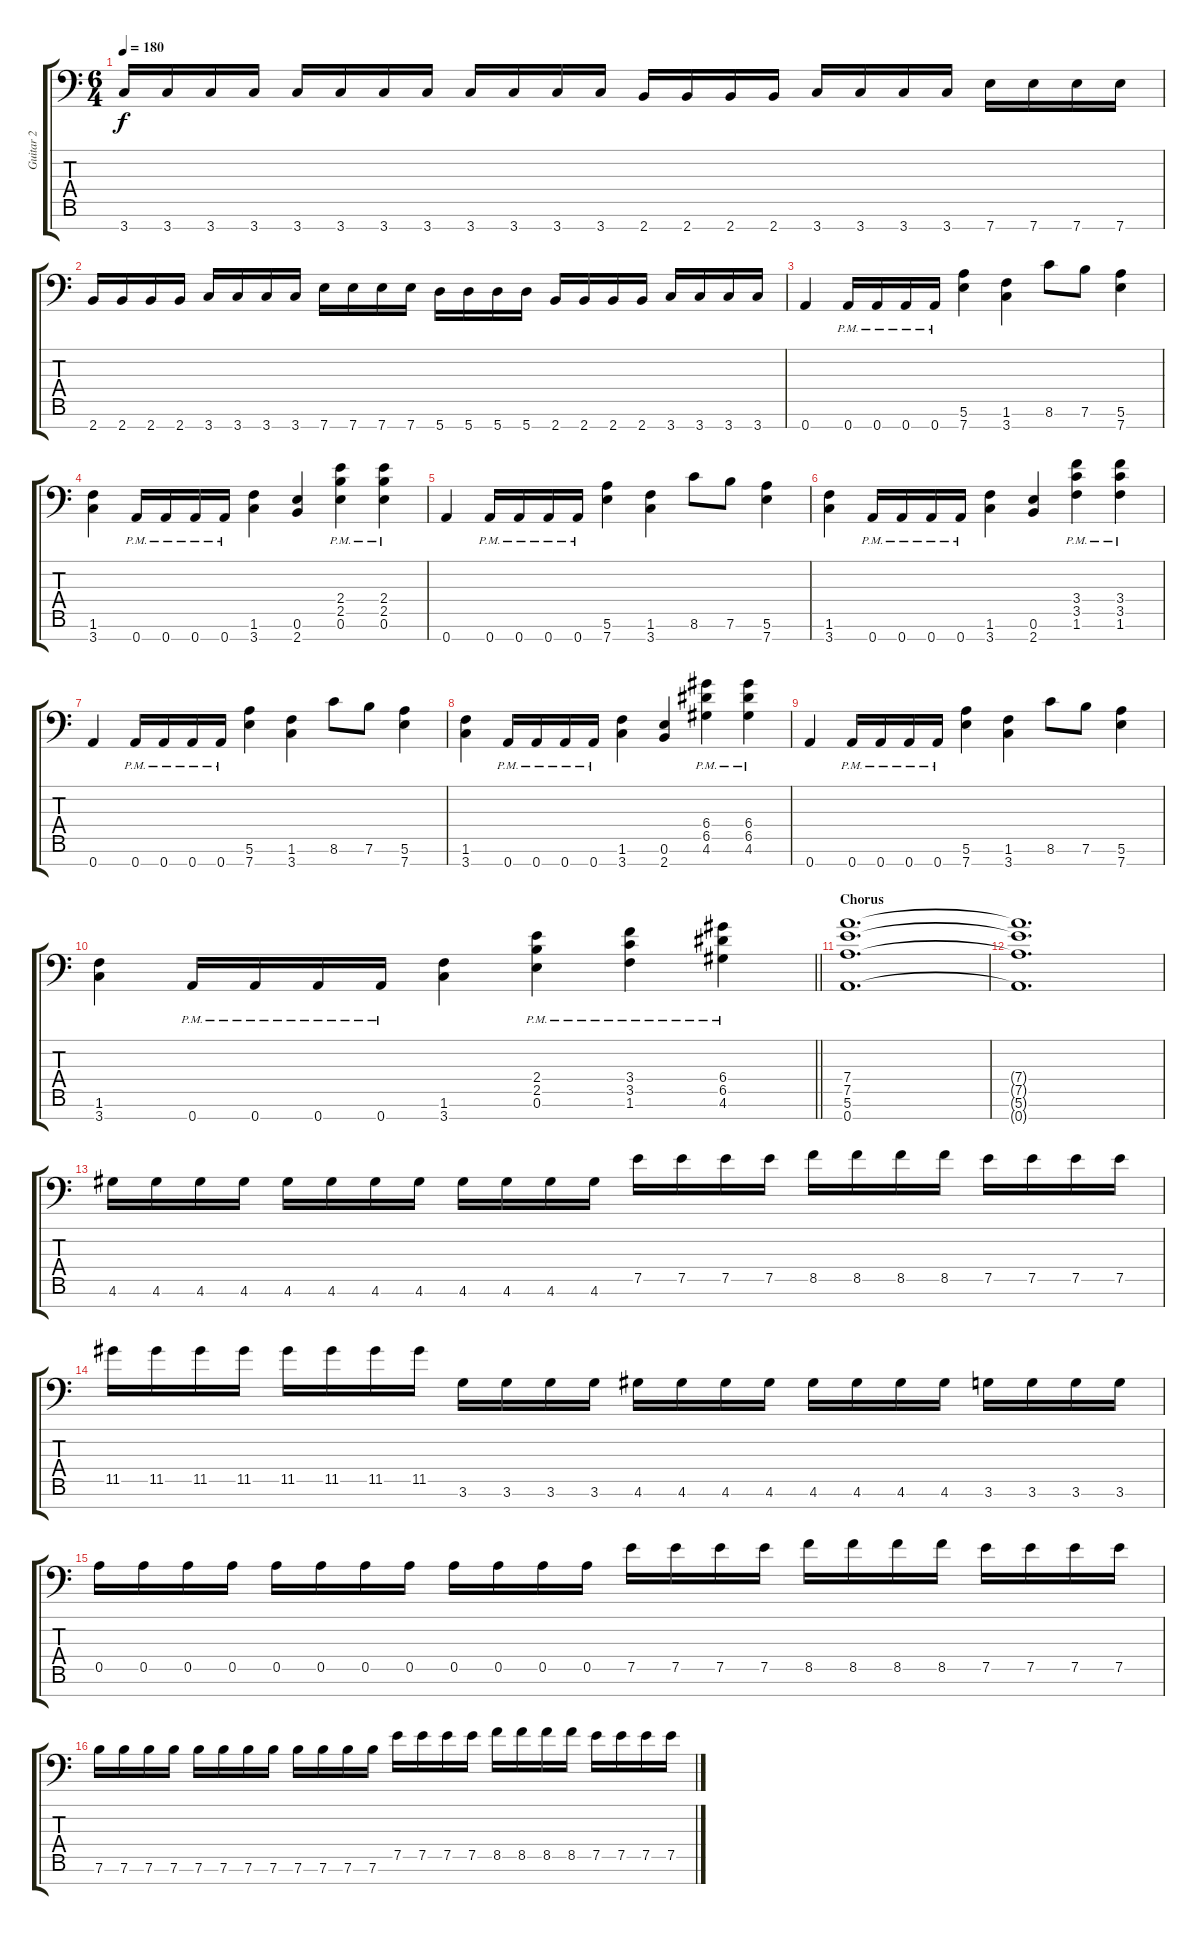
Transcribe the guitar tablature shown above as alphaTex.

\track ("Guitar 2" "Guitar 2") {instrument overdrivenguitar}
\staff {score tabs}
\tuning (E4 B3 G3 D3 A2 E2 A1) {hide}
\ts (6 4)
\tempo 180
\clef f4
\ks c
3.7.16{dy f} 3.7.16 3.7.16 3.7.16 3.7.16 3.7.16 3.7.16 3.7.16 3.7.16 3.7.16 3.7.16 3.7.16 2.7.16 2.7.16 2.7.16 2.7.16 3.7.16 3.7.16 3.7.16 3.7.16 7.7.16 7.7.16 7.7.16 7.7.16 |
2.7.16 2.7.16 2.7.16 2.7.16 3.7.16 3.7.16 3.7.16 3.7.16 7.7.16 7.7.16 7.7.16 7.7.16 5.7.16 5.7.16 5.7.16 5.7.16 2.7.16 2.7.16 2.7.16 2.7.16 3.7.16 3.7.16 3.7.16 3.7.16 |
0.7.4 0.7{pm}.16 0.7{pm}.16 0.7{pm}.16 0.7{pm}.16 (5.6 7.7).4 (1.6 3.7).4 8.6.8 7.6.8 (5.6 7.7).4 |
(1.6 3.7).4 0.7{pm}.16 0.7{pm}.16 0.7{pm}.16 0.7{pm}.16 (1.6 3.7).4 (0.6 2.7).4 (2.4{pm} 2.5{pm} 0.6{pm}).4 (2.4{pm} 2.5{pm} 0.6{pm}).4 |
0.7.4 0.7{pm}.16 0.7{pm}.16 0.7{pm}.16 0.7{pm}.16 (5.6 7.7).4 (1.6 3.7).4 8.6.8 7.6.8 (5.6 7.7).4 |
(1.6 3.7).4 0.7{pm}.16 0.7{pm}.16 0.7{pm}.16 0.7{pm}.16 (1.6 3.7).4 (0.6 2.7).4 (3.4{pm} 3.5{pm} 1.6{pm}).4 (3.4{pm} 3.5{pm} 1.6{pm}).4 |
0.7.4 0.7{pm}.16 0.7{pm}.16 0.7{pm}.16 0.7{pm}.16 (5.6 7.7).4 (1.6 3.7).4 8.6.8 7.6.8 (5.6 7.7).4 |
(1.6 3.7).4 0.7{pm}.16 0.7{pm}.16 0.7{pm}.16 0.7{pm}.16 (1.6 3.7).4 (0.6 2.7).4 (6.4{pm} 6.5{pm} 4.6{pm}).4 (6.4{pm} 6.5{pm} 4.6{pm}).4 |
0.7.4 0.7{pm}.16 0.7{pm}.16 0.7{pm}.16 0.7{pm}.16 (5.6 7.7).4 (1.6 3.7).4 8.6.8 7.6.8 (5.6 7.7).4 |
\barLineRight lightlight
(1.6 3.7).4 0.7{pm}.16 0.7{pm}.16 0.7{pm}.16 0.7{pm}.16 (1.6 3.7).4 (2.4{pm} 2.5{pm} 0.6{pm}).4 (3.4{pm} 3.5{pm} 1.6{pm}).4 (6.4{pm} 6.5{pm} 4.6{pm}).4 |
\section ("" "Chorus")
(7.4 7.5 5.6 0.7).1{d} |
(7.4{t} 7.5{t} 5.6{t} 0.7{t}).1{d} |
4.6.16 4.6.16 4.6.16 4.6.16 4.6.16 4.6.16 4.6.16 4.6.16 4.6.16 4.6.16 4.6.16 4.6.16 7.5.16 7.5.16 7.5.16 7.5.16 8.5.16 8.5.16 8.5.16 8.5.16 7.5.16 7.5.16 7.5.16 7.5.16 |
11.5.16 11.5.16 11.5.16 11.5.16 11.5.16 11.5.16 11.5.16 11.5.16 3.6.16 3.6.16 3.6.16 3.6.16 4.6.16 4.6.16 4.6.16 4.6.16 4.6.16 4.6.16 4.6.16 4.6.16 3.6.16 3.6.16 3.6.16 3.6.16 |
0.5.16 0.5.16 0.5.16 0.5.16 0.5.16 0.5.16 0.5.16 0.5.16 0.5.16 0.5.16 0.5.16 0.5.16 7.5.16 7.5.16 7.5.16 7.5.16 8.5.16 8.5.16 8.5.16 8.5.16 7.5.16 7.5.16 7.5.16 7.5.16 |
7.6.16 7.6.16 7.6.16 7.6.16 7.6.16 7.6.16 7.6.16 7.6.16 7.6.16 7.6.16 7.6.16 7.6.16 7.5.16 7.5.16 7.5.16 7.5.16 8.5.16 8.5.16 8.5.16 8.5.16 7.5.16 7.5.16 7.5.16 7.5.16
